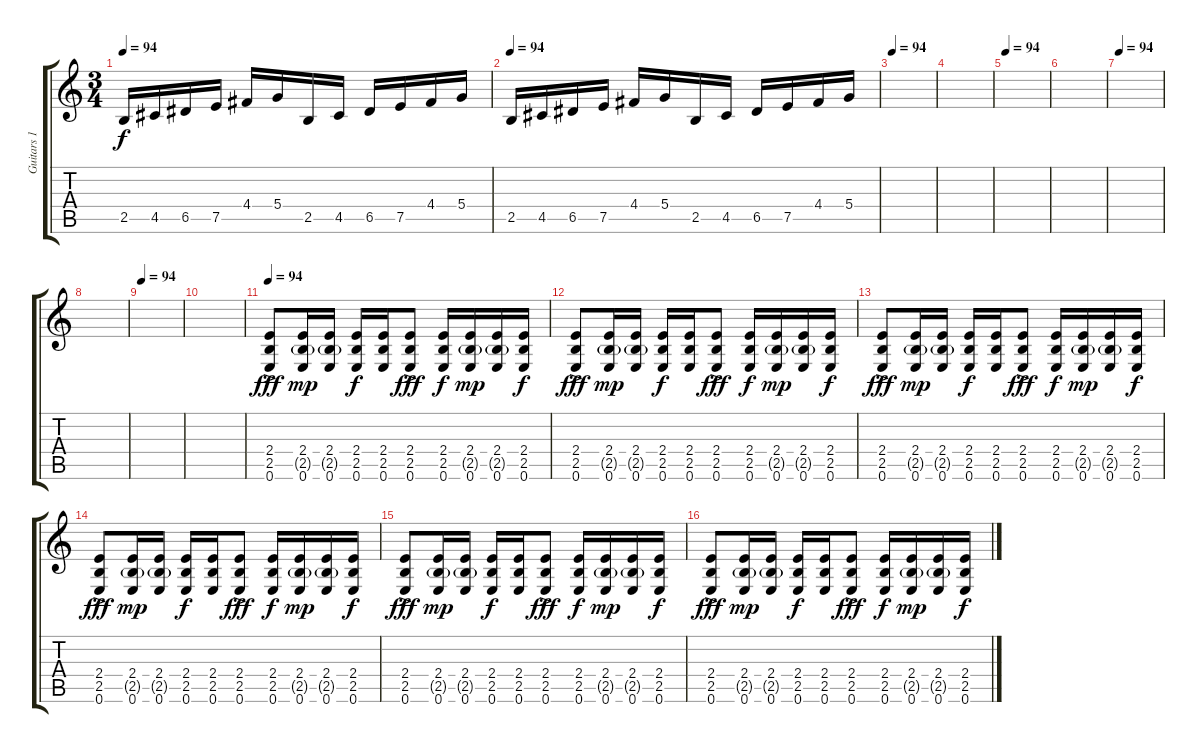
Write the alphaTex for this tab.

\track ("Guitars 1" "Guitars 1") {instrument electricguitarjazz}
\staff {score tabs}
\tuning (E4 B3 G3 D3 A2 E2) {hide}
\ts (3 4)
\tempo 94
\clef g2
\ks c
2.5.16{dy f} 4.5.16 6.5.16 7.5.16 4.4.16 5.4.16 2.5.16 4.5.16 6.5.16 7.5.16 4.4.16 5.4.16 |
\tempo 94
2.5.16 4.5.16 6.5.16 7.5.16 4.4.16 5.4.16 2.5.16 4.5.16 6.5.16 7.5.16 4.4.16 5.4.16 |
\tempo 94
|
|
\tempo 94
|
|
\tempo 94
|
|
\tempo 94
|
|
\tempo 94
(2.4{ac} 2.5{ac} 0.6{ac}).8{dy fff volume 9 instrument overdrivenguitar} (2.4 2.5{g} 0.6).16{dy mp} (2.4 2.5{g} 0.6).16 (2.4 2.5 0.6).16{dy f} (2.4 2.5 0.6).16 (2.4 2.5 0.6{ac}).8{dy fff} (2.4 2.5 0.6).16{dy f} (2.4 2.5{g} 0.6).16{dy mp} (2.4 2.5{g} 0.6).16 (2.4 2.5 0.6).16{dy f} |
(2.4{ac} 2.5{ac} 0.6{ac}).8{dy fff} (2.4 2.5{g} 0.6).16{dy mp} (2.4 2.5{g} 0.6).16 (2.4 2.5 0.6).16{dy f} (2.4 2.5 0.6).16 (2.4 2.5 0.6{ac}).8{dy fff} (2.4 2.5 0.6).16{dy f} (2.4 2.5{g} 0.6).16{dy mp} (2.4 2.5{g} 0.6).16 (2.4 2.5 0.6).16{dy f} |
(2.4{ac} 2.5{ac} 0.6{ac}).8{dy fff} (2.4 2.5{g} 0.6).16{dy mp} (2.4 2.5{g} 0.6).16 (2.4 2.5 0.6).16{dy f} (2.4 2.5 0.6).16 (2.4 2.5 0.6{ac}).8{dy fff} (2.4 2.5 0.6).16{dy f} (2.4 2.5{g} 0.6).16{dy mp} (2.4 2.5{g} 0.6).16 (2.4 2.5 0.6).16{dy f} |
(2.4{ac} 2.5{ac} 0.6{ac}).8{dy fff} (2.4 2.5{g} 0.6).16{dy mp} (2.4 2.5{g} 0.6).16 (2.4 2.5 0.6).16{dy f} (2.4 2.5 0.6).16 (2.4 2.5 0.6{ac}).8{dy fff} (2.4 2.5 0.6).16{dy f} (2.4 2.5{g} 0.6).16{dy mp} (2.4 2.5{g} 0.6).16 (2.4 2.5 0.6).16{dy f} |
(2.4{ac} 2.5{ac} 0.6{ac}).8{dy fff} (2.4 2.5{g} 0.6).16{dy mp} (2.4 2.5{g} 0.6).16 (2.4 2.5 0.6).16{dy f} (2.4 2.5 0.6).16 (2.4 2.5 0.6{ac}).8{dy fff} (2.4 2.5 0.6).16{dy f} (2.4 2.5{g} 0.6).16{dy mp} (2.4 2.5{g} 0.6).16 (2.4 2.5 0.6).16{dy f} |
(2.4{ac} 2.5{ac} 0.6{ac}).8{dy fff} (2.4 2.5{g} 0.6).16{dy mp} (2.4 2.5{g} 0.6).16 (2.4 2.5 0.6).16{dy f} (2.4 2.5 0.6).16 (2.4 2.5 0.6{ac}).8{dy fff} (2.4 2.5 0.6).16{dy f} (2.4 2.5{g} 0.6).16{dy mp} (2.4 2.5{g} 0.6).16 (2.4 2.5 0.6).16{dy f}
